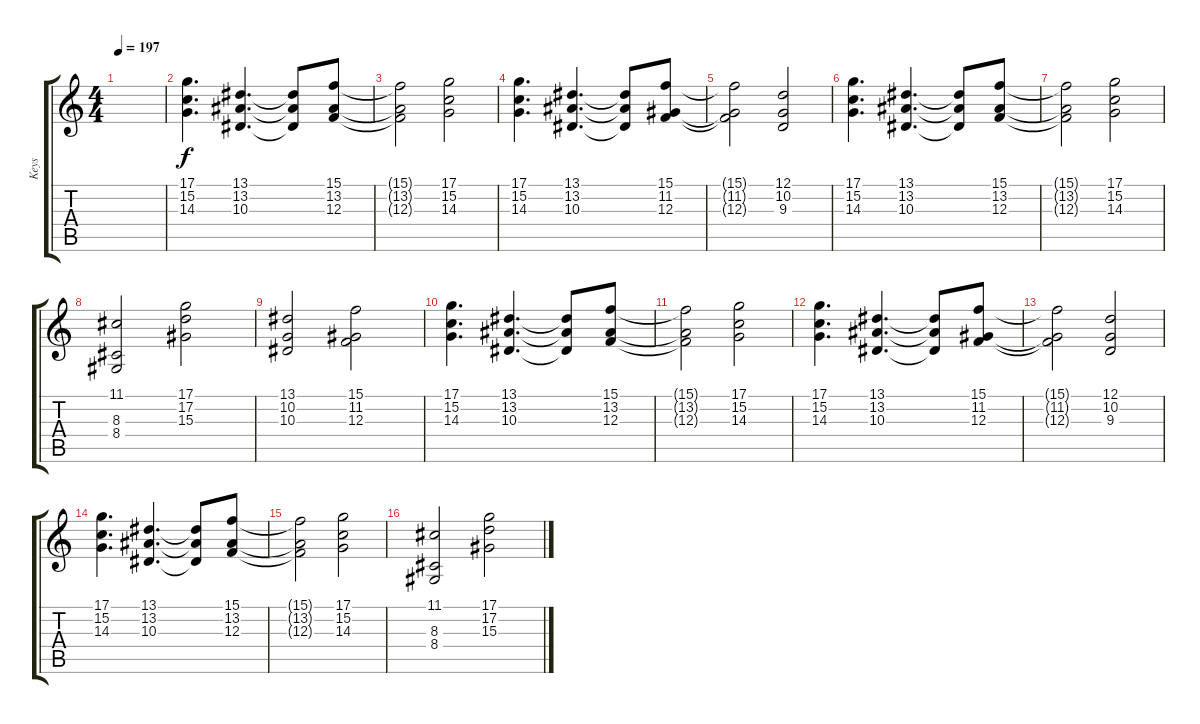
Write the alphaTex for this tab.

\track ("Keys" "Keys") {instrument stringensemble1}
\staff {score tabs}
\tuning (D4 A3 F3 C3 G2 C2) {hide}
\ts (4 4)
\tempo 197
\clef g2
\ks c
|
(17.1 15.2 14.3).4{d} (13.1 13.2 10.3).4{d} (13.1{t} 13.2{t} 10.3{t}).8 (15.1 13.2 12.3).8 |
(15.1{t} 13.2{t} 12.3{t}).2 (17.1 15.2 14.3).2 |
(17.1 15.2 14.3).4{d} (13.1 13.2 10.3).4{d} (13.1{t} 13.2{t} 10.3{t}).8 (15.1 11.2 12.3).8 |
(15.1{t} 11.2{t} 12.3{t}).2 (12.1 10.2 9.3).2 |
(17.1 15.2 14.3).4{d} (13.1 13.2 10.3).4{d} (13.1{t} 13.2{t} 10.3{t}).8 (15.1 13.2 12.3).8 |
(15.1{t} 13.2{t} 12.3{t}).2 (17.1 15.2 14.3).2 |
(11.1 8.3 8.4).2 (17.1 17.2 15.3).2 |
(13.1 10.2 10.3).2 (15.1 11.2 12.3).2 |
(17.1 15.2 14.3).4{d} (13.1 13.2 10.3).4{d} (13.1{t} 13.2{t} 10.3{t}).8 (15.1 13.2 12.3).8 |
(15.1{t} 13.2{t} 12.3{t}).2 (17.1 15.2 14.3).2 |
(17.1 15.2 14.3).4{d} (13.1 13.2 10.3).4{d} (13.1{t} 13.2{t} 10.3{t}).8 (15.1 11.2 12.3).8 |
(15.1{t} 11.2{t} 12.3{t}).2 (12.1 10.2 9.3).2 |
(17.1 15.2 14.3).4{d} (13.1 13.2 10.3).4{d} (13.1{t} 13.2{t} 10.3{t}).8 (15.1 13.2 12.3).8 |
(15.1{t} 13.2{t} 12.3{t}).2 (17.1 15.2 14.3).2 |
(11.1 8.3 8.4).2 (17.1 17.2 15.3).2
